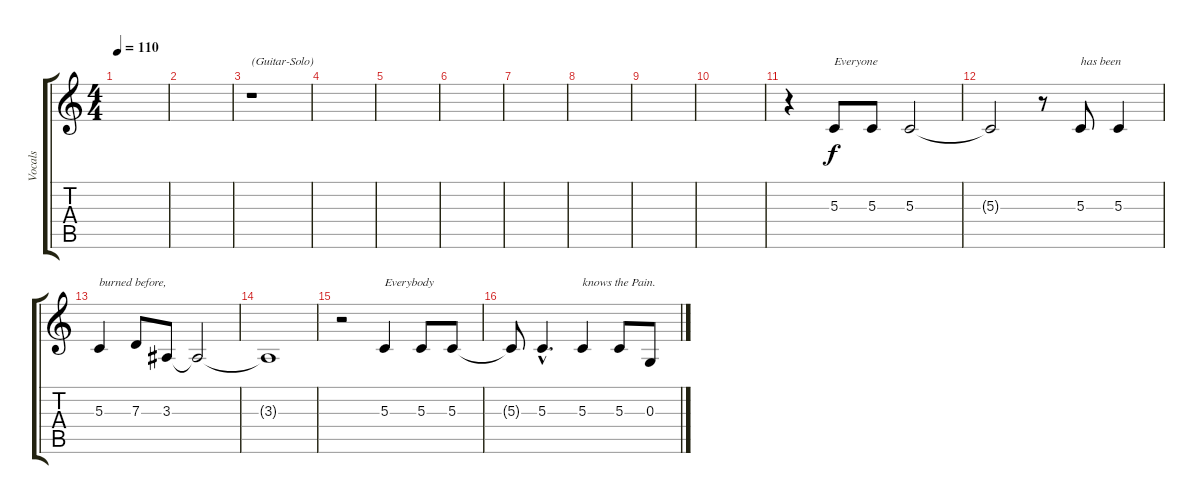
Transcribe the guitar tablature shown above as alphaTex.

\track ("Vocals" "Vocals") {instrument lead6voice}
\staff {score tabs}
\tuning (E4 B3 G3 D3 A2 E2) {hide}
\ts (4 4)
\tempo 110
\clef g2
\ks c
|
|
r.1{txt "(Guitar-Solo)"} |
|
|
|
|
|
|
|
r.4 5.3.8{txt "Everyone"} 5.3.8 5.3.2 |
5.3{t}.2 r.8 5.3.8{txt "has been"} 5.3.4 |
5.3.4{txt "burned before,"} 7.3.8 3.3.8 3.3{t}.2 |
3.3{t}.1 |
r.2 5.3.4{txt "Everybody"} 5.3.8 5.3.8 |
5.3{t}.8 5.3{hac}.4{d} 5.3.4{txt "knows the Pain."} 5.3.8 0.3.8
